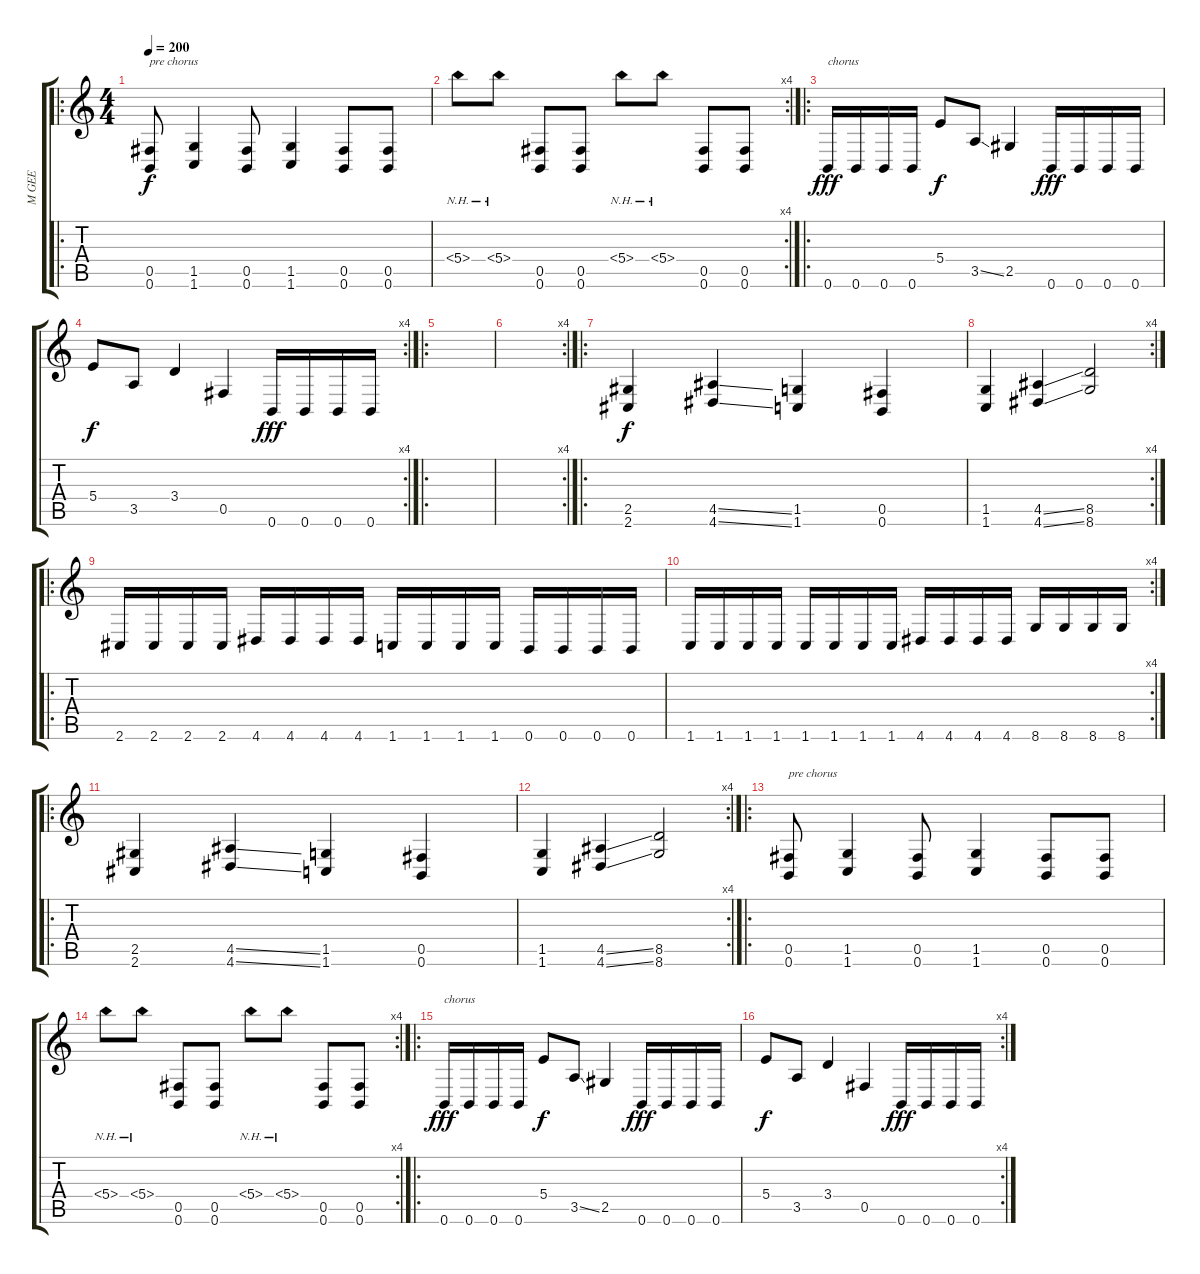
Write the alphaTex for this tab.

\track ("M GEE" "M GEE") {instrument distortionguitar}
\staff {score tabs}
\tuning (Db4 Ab3 E3 B2 Gb2 B1) {hide}
\ro
\ts (4 4)
\tempo 200
\clef g2
\ks c
(0.5 0.6).8{txt "pre chorus" dy f} (1.5 1.6).4 (0.5 0.6).8 (1.5 1.6).4 (0.5 0.6).8 (0.5 0.6).8 |
\rc 4
5.4{nh}.8 5.4{nh}.8 (0.5 0.6).8 (0.5 0.6).8 5.4{nh}.8 5.4{nh}.8 (0.5 0.6).8 (0.5 0.6).8 |
\ro
0.6.16{txt "chorus" dy fff} 0.6.16 0.6.16 0.6.16 5.4.8{dy f} 3.5{ss}.8 2.5.4 0.6.16{dy fff} 0.6.16 0.6.16 0.6.16 |
\rc 4
5.4.8{dy f} 3.5.8 3.4.4 0.5.4 0.6.16{dy fff} 0.6.16 0.6.16 0.6.16 |
\ro
|
\rc 4
|
\ro
(2.5 2.6).4{dy f} (4.5{ss} 4.6{ss}).4 (1.5 1.6).4 (0.5 0.6).4 |
\rc 4
(1.5 1.6).4 (4.5{ss} 4.6{ss}).4 (8.5 8.6).2 |
\ro
2.6.16 2.6.16 2.6.16 2.6.16 4.6.16 4.6.16 4.6.16 4.6.16 1.6.16 1.6.16 1.6.16 1.6.16 0.6.16 0.6.16 0.6.16 0.6.16 |
\rc 4
1.6.16 1.6.16 1.6.16 1.6.16 1.6.16 1.6.16 1.6.16 1.6.16 4.6.16 4.6.16 4.6.16 4.6.16 8.6.16 8.6.16 8.6.16 8.6.16 |
\ro
(2.5 2.6).4 (4.5{ss} 4.6{ss}).4 (1.5 1.6).4 (0.5 0.6).4 |
\rc 4
(1.5 1.6).4 (4.5{ss} 4.6{ss}).4 (8.5 8.6).2 |
\ro
(0.5 0.6).8{txt "pre chorus"} (1.5 1.6).4 (0.5 0.6).8 (1.5 1.6).4 (0.5 0.6).8 (0.5 0.6).8 |
\rc 4
5.4{nh}.8 5.4{nh}.8 (0.5 0.6).8 (0.5 0.6).8 5.4{nh}.8 5.4{nh}.8 (0.5 0.6).8 (0.5 0.6).8 |
\ro
0.6.16{txt "chorus" dy fff} 0.6.16 0.6.16 0.6.16 5.4.8{dy f} 3.5{ss}.8 2.5.4 0.6.16{dy fff} 0.6.16 0.6.16 0.6.16 |
\rc 4
5.4.8{dy f} 3.5.8 3.4.4 0.5.4 0.6.16{dy fff} 0.6.16 0.6.16 0.6.16
